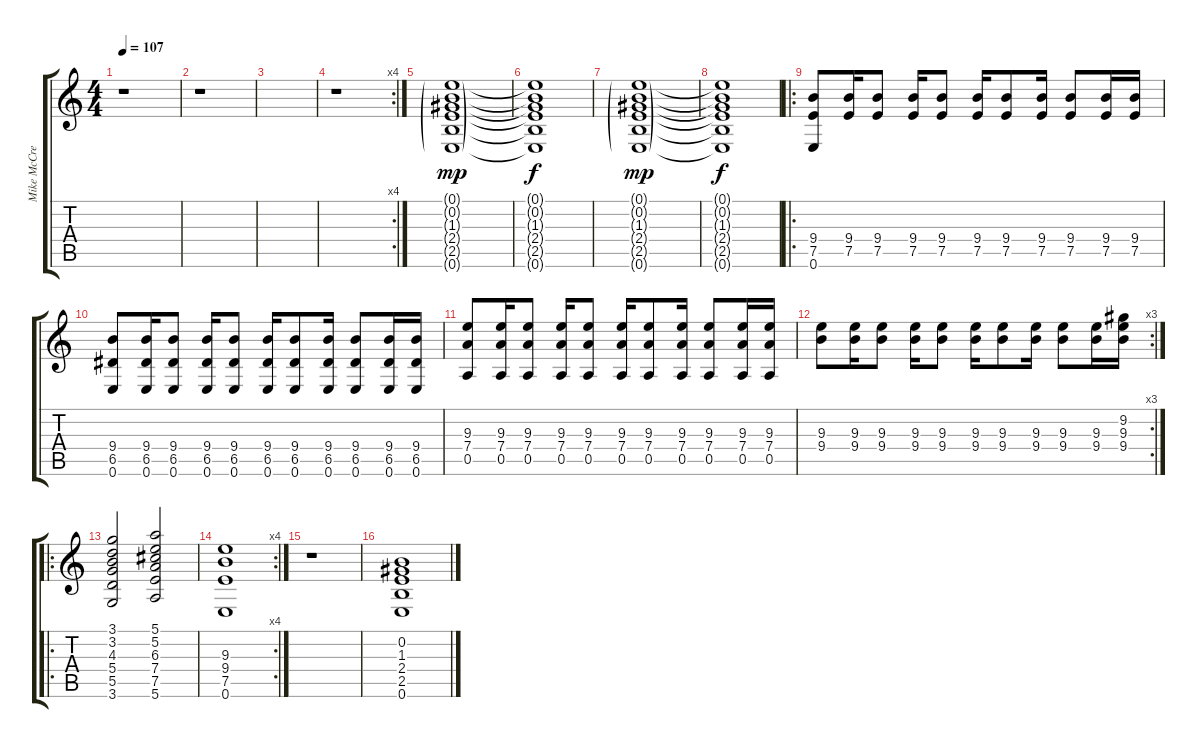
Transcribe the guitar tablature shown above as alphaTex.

\track ("Mike McCready" "Mike McCre") {instrument electricguitarclean}
\staff {score tabs}
\tuning (E4 B3 G3 D3 A2 E2) {hide}
\ts (4 4)
\tempo 107
\clef g2
\ks c
r.1{dy mp instrument electricguitarclean} |
r.1 |
|
\rc 4
r.1 |
(0.1{g} 0.2{g} 1.3{g} 2.4{g} 2.5{g} 0.6{g}).1 |
(0.1{t} 0.2{t} 1.3{t} 2.4{t} 2.5{t} 0.6{t}).1{dy f} |
(0.1{g} 0.2{g} 1.3{g} 2.4{g} 2.5{g} 0.6{g}).1{dy mp} |
(0.1{t} 0.2{t} 1.3{t} 2.4{t} 2.5{t} 0.6{t}).1{dy f} |
\ro
(9.4 7.5 0.6).8 (9.4 7.5).16 (9.4 7.5).8 (9.4 7.5).16 (9.4 7.5).8 (9.4 7.5).16 (9.4 7.5).8 (9.4 7.5).16 (9.4 7.5).8 (9.4 7.5).16 (9.4 7.5).16 |
(9.4 6.5 0.6).8 (9.4 6.5 0.6).16 (9.4 6.5 0.6).8 (9.4 6.5 0.6).16 (9.4 6.5 0.6).8 (9.4 6.5 0.6).16 (9.4 6.5 0.6).8 (9.4 6.5 0.6).16 (9.4 6.5 0.6).8 (9.4 6.5 0.6).16 (9.4 6.5 0.6).16 |
(9.3 7.4 0.5).8 (9.3 7.4 0.5).16 (9.3 7.4 0.5).8 (9.3 7.4 0.5).16 (9.3 7.4 0.5).8 (9.3 7.4 0.5).16 (9.3 7.4 0.5).8 (9.3 7.4 0.5).16 (9.3 7.4 0.5).8 (9.3 7.4 0.5).16 (9.3 7.4 0.5).16 |
\rc 3
(9.3 9.4).8 (9.3 9.4).16 (9.3 9.4).8 (9.3 9.4).16 (9.3 9.4).8 (9.3 9.4).16 (9.3 9.4).8 (9.3 9.4).16 (9.3 9.4).8 (9.3 9.4).16 (9.2 9.3 9.4).16 |
\ro
(3.1 3.2 4.3 5.4 5.5 3.6).2 (5.1 5.2 6.3 7.4 7.5 5.6).2 |
\rc 4
(9.3 9.4 7.5 0.6).1 |
r.1 |
(0.2 1.3 2.4 2.5 0.6).1
